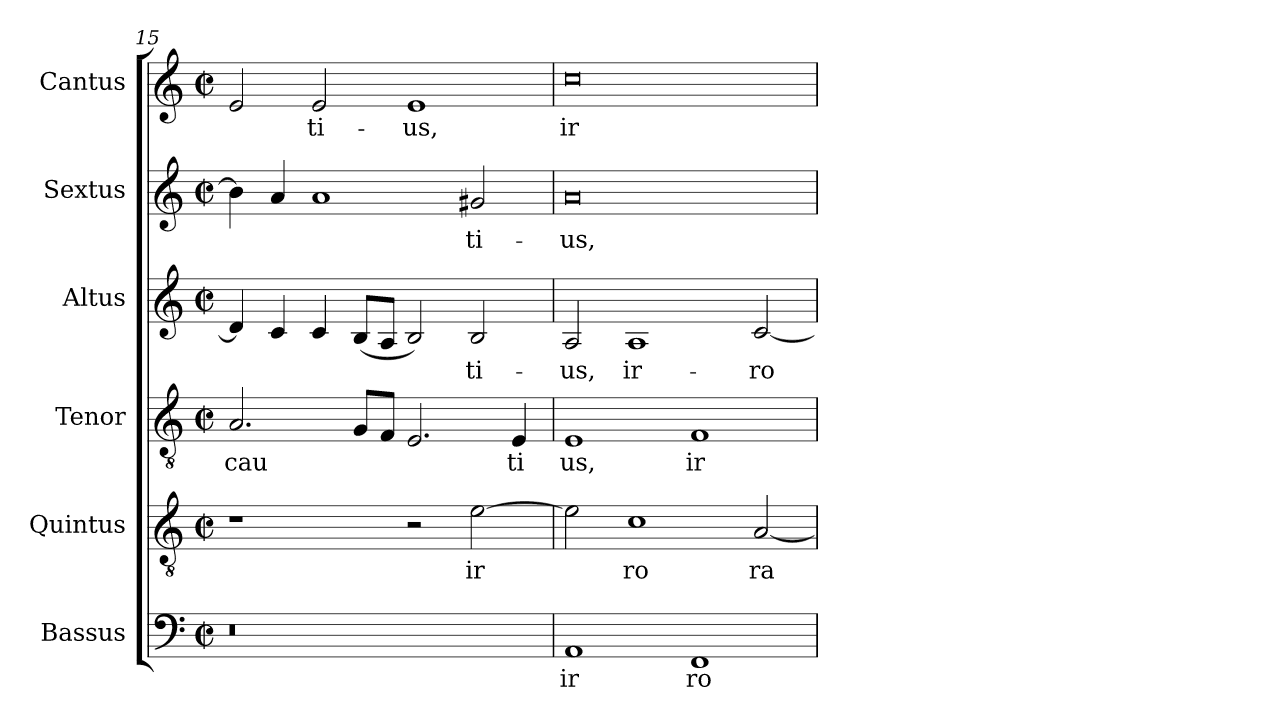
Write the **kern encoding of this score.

**kern	**text	**kern	**text	**kern	**text	**kern	**text	**kern	**text	**kern	**text
*part6	*part6	*part5	*part5	*part4	*part4	*part3	*part3	*part2	*part2	*part1	*part1
*staff6	*staff6	*staff5	*staff5	*staff4	*staff4	*staff3	*staff3	*staff2	*staff2	*staff1	*staff1
*I"Bassus	*	*I"Quintus	*	*I"Tenor	*	*I"Altus	*	*I"Sextus	*	*I"Cantus	*
*clefF4	*	*clefGv2	*	*clefGv2	*	*clefG2	*	*clefG2	*	*clefG2	*
*M2/2	*	*M2/2	*	*M2/2	*	*M2/2	*	*M2/2	*	*M2/2	*
*met(c|)	*	*met(c|)	*	*met(c|)	*	*met(c|)	*	*met(c|)	*	*met(c|)	*
=15	=15	=15	=15	=15	=15	=15	=15	=15	=15	=15	=15
!	!	!	!	!	!LO:LY:b	!	!	!	!	!	!
0r	.	1r	.	2.A/	cau	4d/]	.	4b\]	.	2e/	.
.	.	.	.	.	.	4c/	.	4a/	.	.	.
!	!	!	!	!	!	!	!	!	!	!	!LO:LY:b:cj
.	.	.	.	.	.	4c/	.	1a	.	2e/	-ti-
.	.	.	.	8G/L	.	(>8B/L	.	.	.	.	.
.	.	.	.	8F/J	.	8A/J	.	.	.	.	.
!	!	!	!	!	!	!	!	!	!	!	!LO:LY:b:cj
.	.	2r	.	2.E/	.	2B/)	.	.	.	1e	-us,
!	!	!	!LO:LY:b:cj	!	!	!	!LO:LY:b:cj	!	!LO:LY:b:cj	!	!
.	.	[>2e\	ir	.	.	2B/	-ti-	2g#/	-ti-	.	.
!	!	!	!	!	!LO:LY:b:cj	!	!	!	!	!	!
.	.	.	.	4E/	ti	.	.	.	.	.	.
=16	=16	=16	=16	=16	=16	=16	=16	=16	=16	=16	=16
!	!LO:LY:b:cj	!	!	!	!LO:LY:b:cj	!	!LO:LY:b:cj	!	!LO:LY:b:cj	!	!LO:LY:b:cj
1AA	ir	2e\]	.	1E	us,	2A/	-us,	0a	-us,	0cc	ir-
!	!	!	!LO:LY:b:cj	!	!	!	!LO:LY:b:cj	!	!	!	!
.	.	1c	ro	.	.	1A	ir-	.	.	.	.
!	!LO:LY:b:cj	!	!	!	!LO:LY:b:cj	!	!	!	!	!	!
1FF	ro	.	.	1F	ir	.	.	.	.	.	.
!	!	!	!LO:LY:b:cj	!	!	!	!LO:LY:b:cj	!	!	!	!
.	.	[<2A/	ra	.	.	[<2c/	-ro-	.	.	.	.
=	=	=	=	=	=	=	=	=	=	=	=
*-	*-	*-	*-	*-	*-	*-	*-	*-	*-	*-	*-
